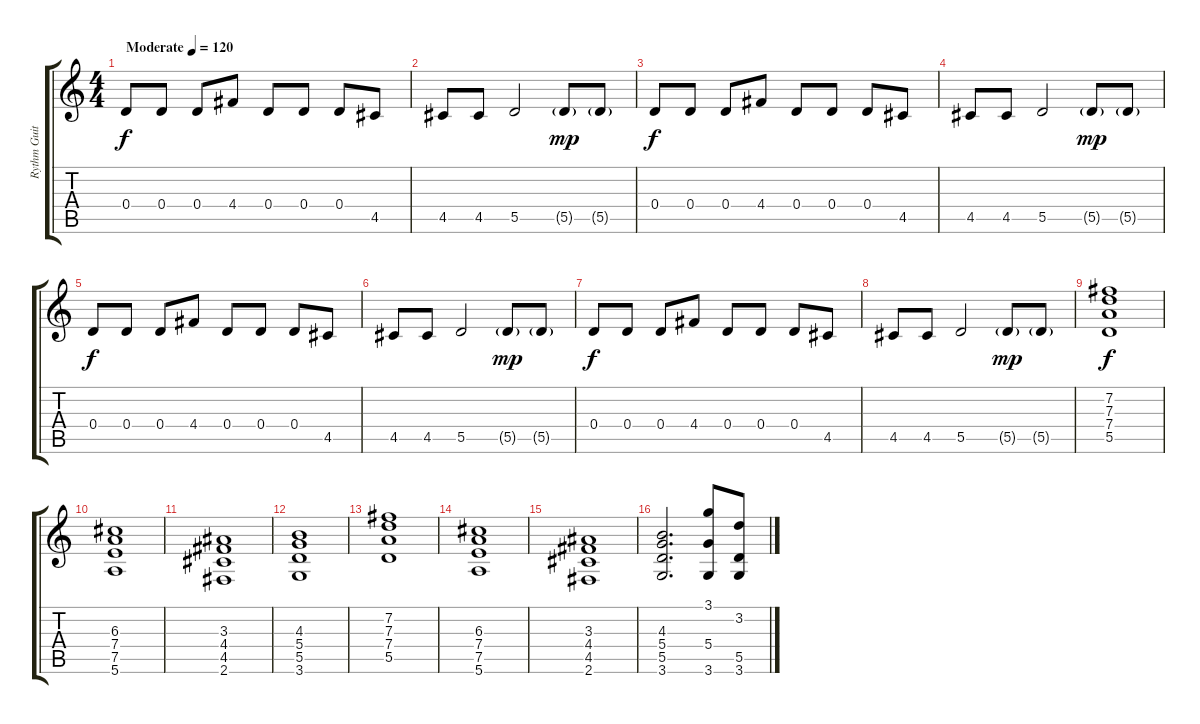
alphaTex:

\track ("Rythm Guitar Acoustic" "Rythm Guit") {instrument acousticguitarsteel}
\staff {score tabs}
\tuning (E4 B3 G3 D3 A2 E2) {hide}
\ts (4 4)
\tempo (120 "Moderate")
\clef g2
\ks c
0.4.8{dy f instrument acousticguitarsteel} 0.4.8 0.4.8 4.4.8 0.4.8 0.4.8 0.4.8 4.5.8 |
4.5.8 4.5.8 5.5.2 5.5{g}.8{dy mp} 5.5{g}.8 |
0.4.8{dy f} 0.4.8 0.4.8 4.4.8 0.4.8 0.4.8 0.4.8 4.5.8 |
4.5.8 4.5.8 5.5.2 5.5{g}.8{dy mp} 5.5{g}.8 |
0.4.8{dy f} 0.4.8 0.4.8 4.4.8 0.4.8 0.4.8 0.4.8 4.5.8 |
4.5.8 4.5.8 5.5.2 5.5{g}.8{dy mp} 5.5{g}.8 |
0.4.8{dy f} 0.4.8 0.4.8 4.4.8 0.4.8 0.4.8 0.4.8 4.5.8 |
4.5.8 4.5.8 5.5.2 5.5{g}.8{dy mp} 5.5{g}.8 |
(7.2 7.3 7.4 5.5).1{dy f} |
(6.3 7.4 7.5 5.6).1 |
(3.3 4.4 4.5 2.6).1 |
(4.3 5.4 5.5 3.6).1 |
(7.2 7.3 7.4 5.5).1 |
(6.3 7.4 7.5 5.6).1 |
(3.3 4.4 4.5 2.6).1 |
(4.3 5.4 5.5 3.6).2{d} (3.1 5.4 3.6).8 (3.2 5.5 3.6).8
